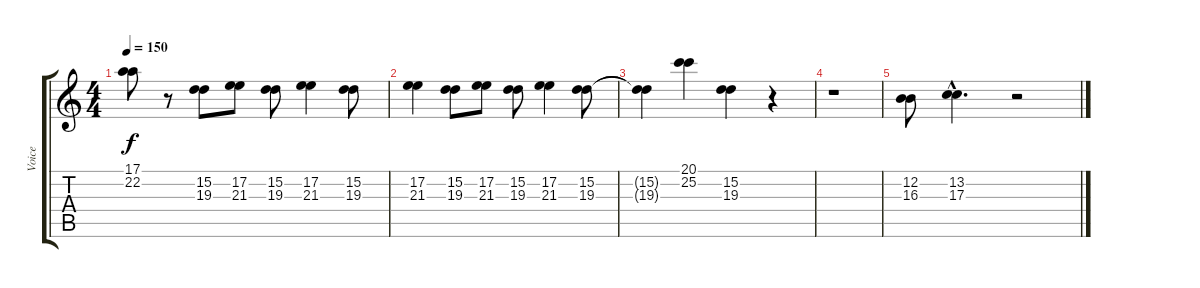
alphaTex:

\track ("Voice" "Voice") {instrument synthbrass1}
\staff {score tabs}
\tuning (E4 B3 G3 D3 A2 E2) {hide}
\ts (4 4)
\tempo 150
\clef g2
\ks c
(17.1{t} 22.2{t}).8{dy f} r.8 (15.2 19.3).8 (17.2 21.3).8 (15.2 19.3).8 (17.2 21.3).4 (15.2 19.3).8 |
(17.2 21.3).4 (15.2 19.3).8 (17.2 21.3).8 (15.2 19.3).8 (17.2 21.3).4 (15.2 19.3).8 |
(15.2{t} 19.3{t}).4 (20.1 25.2).4 (15.2 19.3).4 r.4 |
r.1 |
(12.2 16.3).8 (13.2{hac} 17.3{hac}).4{d} r.2
